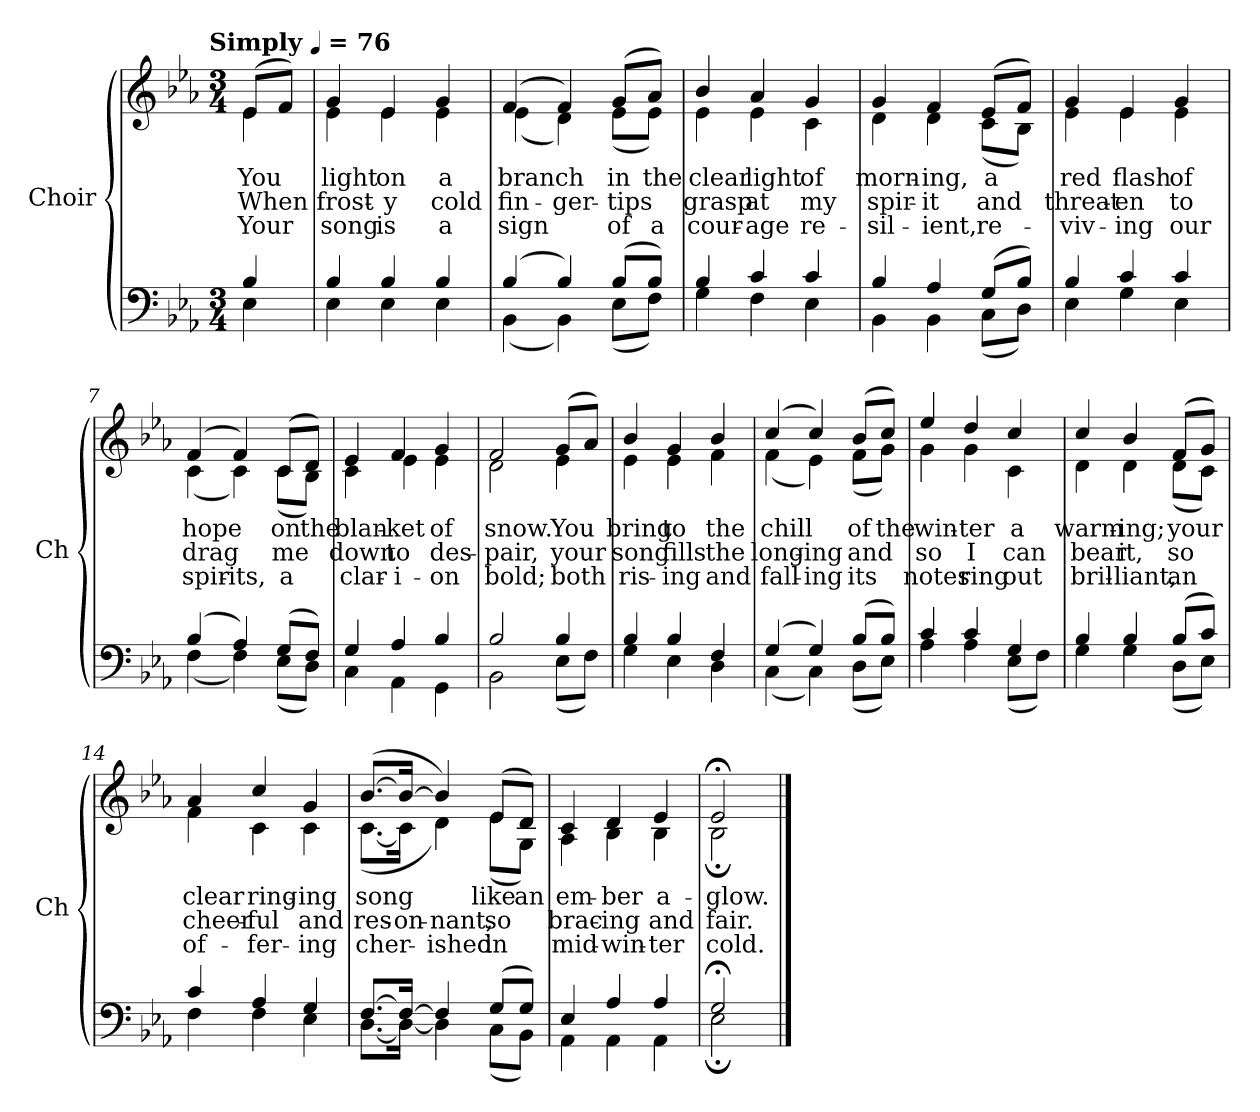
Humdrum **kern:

**kern	**kern	**text	**text	**text
*part2	*part1	*part1	*part1	*part1
*staff2	*staff1	*staff1	*staff1	*staff1
*I"Choir	*I"Choir	*	*	*
*I'Ch	*I'Ch	*	*	*
*clefF4	*clefG2	*	*	*
*k[b-e-a-]	*k[b-e-a-]	*	*	*
!!LO:TX:omd:t=Simply [quarter] = 76
*M3/4	*M3/4	*	*	*
*MM76	*MM76	*	*	*
=1	=1	=1	=1	=1
*^	*^	*	*	*
4B-/	4E-\	(>8e-L	4e-\	You	When	Your
.	.	8fJ)	.	.	.	.
=2	=2	=2	=2	=2	=2	=2
4B-/	4E-\	4g/	4e-\	light	frost-	song
4B-/	4E-\	4e-/	4e-\	on	-y	is
4B-/	4E-\	4g/	4e-\	a	cold	a
=3	=3	=3	=3	=3	=3	=3
(>4B-/	(<4BB-\	(>4f/	(<4e-\	branch	fin-	sign
4B-/)	4BB-\)	4f/)	4d\)	.	-ger-	.
(>8B-L	(<8E-L	(>8gL	(<8e-L	in	-tips	of
8B-J)	8FJ)	8a-J)	8e-J)	the	.	a
=4	=4	=4	=4	=4	=4	=4
4B-/	4G\	4b-/	4e-\	clear	grasp	cour-
4c/	4F\	4a-/	4e-\	light	at	-age
4c/	4E-\	4g/	4c\	of	my	re-
=5	=5	=5	=5	=5	=5	=5
4B-/	4BB-\	(>4g/	4d\	morn-	spir-	-sil-
4A-/	4BB-\	4f/	4d\	-ing,	it	-ient,
(>8GL	(<8CL	(>8e-L	(<8cL	a	and	re-
8B-J)	8DJ)	8fJ)	8B-J)	.	.	.
=6	=6	=6	=6	=6	=6	=6
4B-/	4E-\	4g/	4e-\	red	threat-	-viv-
4c/	4G\	4e-/	4e-\	flash	-en	-ing
4c/	4E-\	4g/	4e-\	of	to	our
!!LO:LB:g=z	!!
=7	=7	=7	=7	=7	=7	=7
(>4B-/	(<4F\	(>4f/	(<4c\	hope	drag	spir-
4A-/)	4F\)	4f/)	4c\)	.	.	-its,
(>8GL	(<8E-L	(>8cL	(<8cL	on	me	a
8FJ)	8DJ)	8dJ)	8B-J)	the	.	.
=8	=8	=8	=8	=8	=8	=8
4G/	4C\	4e-/	4c\	blan-	down	clar-
4A-/	4AA-\	4f/	4e-\	-ket	to	-i-
4B-/	4GG\	4g/	4e-\	of	des-	-on
=9	=9	=9	=9	=9	=9	=9
2B-/	2BB-\	2f/	2d\	snow.	-pair,	bold;
4B-/	(<8E-L	(>8gL	4e-\	You	your	both
.	8FJ)	8a-J)	.	.	.	.
=10	=10	=10	=10	=10	=10	=10
4B-/	4G\	4b-/	4e-\	bring	song	ris-
4B-/	4E-\	4g/	4e-\	to	fills	-ing
4F/	4D\	4b-/	4f\	the	the	and
=11	=11	=11	=11	=11	=11	=11
(>4G/	(<4C\	(>4cc/	(<4f\	chill	long-	fall-
4G/)	4C\)	4cc/)	4e-\)	.	ing	-ing
(>8B-L	(<8DL	(>8b-L	(<8fL	of	and	its
8B-J)	8E-J)	8ccJ)	8gJ)	the	.	.
=12	=12	=12	=12	=12	=12	=12
4c/	4A-\	4ee-/	4g\	win-	so	notes
4c/	4A-\	4dd/	4g\	-ter	I	ring
4G/	(<8E-L	4cc/	4c\	a	can	out
.	8FJ)	.	.	.	.	.
!!LO:LB:g=z	!!
=13	=13	=13	=13	=13	=13	=13
4B-/	4G\	(>4cc/	4d\	warm-	bear	bril-
4B-/	4G\	4b-/	4d\	-ing;	it,	-liant,
(>8B-L	(<8DL	(>8fL	(<8dL	your	so	an
8cJ)	8E-J)	8gJ)	8cJ)	.	.	.
=14	=14	=14	=14	=14	=14	=14
4c/	4F\	4a-/	4f\	clear	cheer-	of-
4A-/	4F\	4cc/	4c\	ring-	-ful	-fer-
4G/	4E-\	4g/	4c\	-ing	and	ing
=15	=15	=15	=15	=15	=15	=15
[8.F/L	[8.D\L	([8.b-L	([8.c\L	song	res-	cher-
16FJk_	16DJk_	16b-/Jk_	16cJk]	.	-on-	.
4F/]	4D\]	4b-/])	4d\)	.	-nant,	-ished
(>8GL	(<8CL	(>8e-L	(8e-L	like	so	in
8GJ)	8BB-J)	8dJ)	8GJ)	an	.	.
=16	=16	=16	=16	=16	=16	=16
4E-/	4AA-\	4c/	4A-\	em-	brac-	mid-
4A-/	4AA-\	4d/	4B-\	-ber	-ing	-win-
4A-/	4AA-\	4e-/	4B-\	a-	and	-ter
=17	=17	=17	=17	=17	=17	=17
2G;</	2E-;\	2e-;</	2B-;\	-glow.	fair.	cold.
*v	*v	*	*	*	*	*
*	*v	*v	*	*	*
==	==	==	==	==
*-	*-	*-	*-	*-
